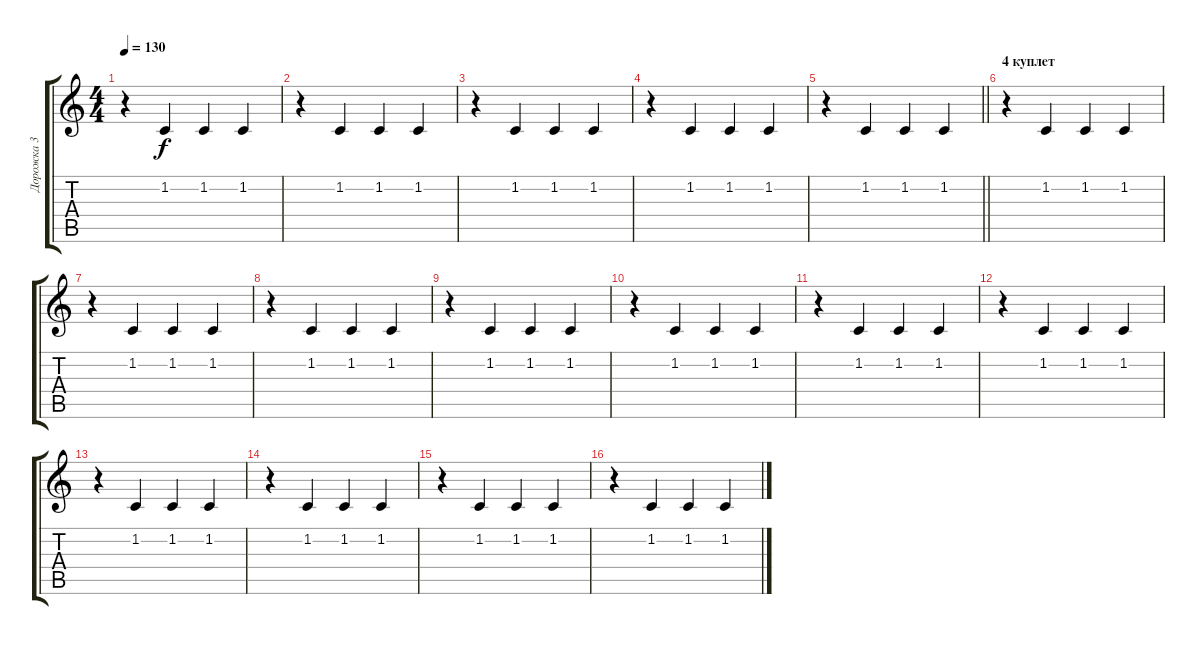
\track ("Дорожка 3" "Дорожка 3") {instrument taikodrum}
\staff {score tabs}
\tuning (E4 B3 G3 D3 A2 E2) {hide}
\ts (4 4)
\tempo 130
\clef g2
\ks c
r.4{dy f} 1.2.4 1.2.4 1.2.4 |
r.4 1.2.4 1.2.4 1.2.4 |
r.4 1.2.4 1.2.4 1.2.4 |
r.4 1.2.4 1.2.4 1.2.4 |
\barLineRight lightlight
r.4 1.2.4 1.2.4 1.2.4 |
\section ("" "4 куплет")
r.4 1.2.4 1.2.4 1.2.4 |
r.4 1.2.4 1.2.4 1.2.4 |
r.4 1.2.4 1.2.4 1.2.4 |
r.4 1.2.4 1.2.4 1.2.4 |
r.4 1.2.4 1.2.4 1.2.4 |
r.4 1.2.4 1.2.4 1.2.4 |
r.4 1.2.4 1.2.4 1.2.4 |
r.4 1.2.4 1.2.4 1.2.4 |
r.4 1.2.4 1.2.4 1.2.4 |
r.4 1.2.4 1.2.4 1.2.4 |
r.4 1.2.4 1.2.4 1.2.4
